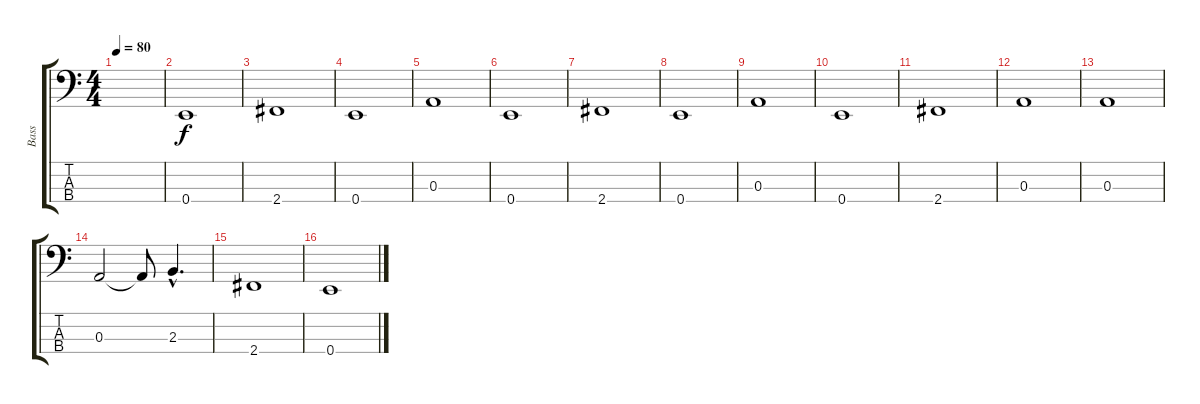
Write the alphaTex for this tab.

\track ("Bass" "Bass") {instrument electricbasspick}
\staff {score tabs}
\tuning (G2 D2 A1 E1) {hide}
\ts (4 4)
\tempo 80
\clef f4
\ks c
|
0.4.1 |
2.4.1 |
0.4.1 |
0.3.1 |
0.4.1 |
2.4.1 |
0.4.1 |
0.3.1 |
0.4.1 |
2.4.1 |
0.3.1 |
0.3.1 |
0.3.2 0.3{t}.8 2.3{hac}.4{d} |
2.4.1 |
0.4.1
